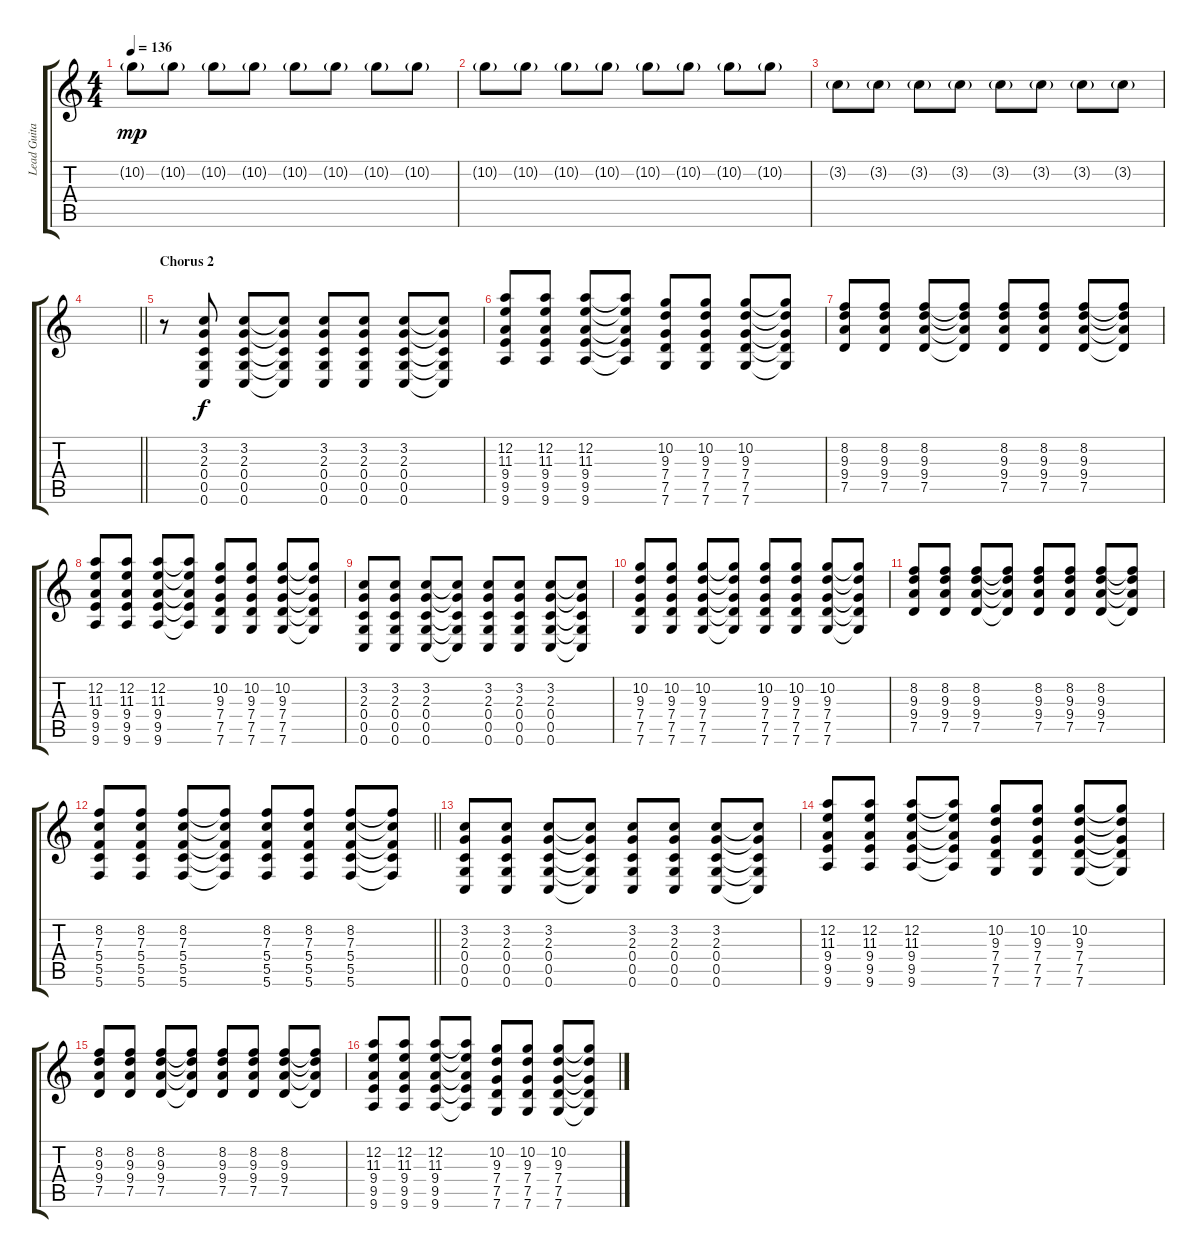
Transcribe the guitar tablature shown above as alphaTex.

\track ("Lead Guitar" "Lead Guita") {instrument overdrivenguitar}
\staff {score tabs}
\tuning (D4 A3 F3 C3 G2 C2) {hide}
\ts (4 4)
\tempo 136
\clef g2
\ks c
10.2{g}.8{dy mp} 10.2{g}.8 10.2{g}.8 10.2{g}.8 10.2{g}.8 10.2{g}.8 10.2{g}.8 10.2{g}.8 |
10.2{g}.8 10.2{g}.8 10.2{g}.8 10.2{g}.8 10.2{g}.8 10.2{g}.8 10.2{g}.8 10.2{g}.8 |
3.2{g}.8 3.2{g}.8 3.2{g}.8 3.2{g}.8 3.2{g}.8 3.2{g}.8 3.2{g}.8 3.2{g}.8 |
\barLineRight lightlight
|
\section ("" "Chorus 2")
r.8 (3.2 2.3 0.4 0.5 0.6).8{dy f} (3.2 2.3 0.4 0.5 0.6).8 (3.2{t} 2.3{t} 0.4{t} 0.5{t} 0.6{t}).8 (3.2 2.3 0.4 0.5 0.6).8 (3.2 2.3 0.4 0.5 0.6).8 (3.2 2.3 0.4 0.5 0.6).8 (3.2{t} 2.3{t} 0.4{t} 0.5{t} 0.6{t}).8 |
(12.2 11.3 9.4 9.5 9.6).8 (12.2 11.3 9.4 9.5 9.6).8 (12.2 11.3 9.4 9.5 9.6).8 (12.2{t} 11.3{t} 9.4{t} 9.5{t} 9.6{t}).8 (10.2 9.3 7.4 7.5 7.6).8 (10.2 9.3 7.4 7.5 7.6).8 (10.2 9.3 7.4 7.5 7.6).8 (10.2{t} 9.3{t} 7.4{t} 7.5{t} 7.6{t}).8 |
(8.2 9.3 9.4 7.5).8 (8.2 9.3 9.4 7.5).8 (8.2 9.3 9.4 7.5).8 (8.2{t} 9.3{t} 9.4{t} 7.5{t}).8 (8.2 9.3 9.4 7.5).8 (8.2 9.3 9.4 7.5).8 (8.2 9.3 9.4 7.5).8 (8.2{t} 9.3{t} 9.4{t} 7.5{t}).8 |
(12.2 11.3 9.4 9.5 9.6).8 (12.2 11.3 9.4 9.5 9.6).8 (12.2 11.3 9.4 9.5 9.6).8 (12.2{t} 11.3{t} 9.4{t} 9.5{t} 9.6{t}).8 (10.2 9.3 7.4 7.5 7.6).8 (10.2 9.3 7.4 7.5 7.6).8 (10.2 9.3 7.4 7.5 7.6).8 (10.2{t} 9.3{t} 7.4{t} 7.5{t} 7.6{t}).8 |
(3.2 2.3 0.4 0.5 0.6).8 (3.2 2.3 0.4 0.5 0.6).8 (3.2 2.3 0.4 0.5 0.6).8 (3.2{t} 2.3{t} 0.4{t} 0.5{t} 0.6{t}).8 (3.2 2.3 0.4 0.5 0.6).8 (3.2 2.3 0.4 0.5 0.6).8 (3.2 2.3 0.4 0.5 0.6).8 (3.2{t} 2.3{t} 0.4{t} 0.5{t} 0.6{t}).8 |
(10.2 9.3 7.4 7.5 7.6).8 (10.2 9.3 7.4 7.5 7.6).8 (10.2 9.3 7.4 7.5 7.6).8 (10.2{t} 9.3{t} 7.4{t} 7.5{t} 7.6{t}).8 (10.2 9.3 7.4 7.5 7.6).8 (10.2 9.3 7.4 7.5 7.6).8 (10.2 9.3 7.4 7.5 7.6).8 (10.2{t} 9.3{t} 7.4{t} 7.5{t} 7.6{t}).8 |
(8.2 9.3 9.4 7.5).8 (8.2 9.3 9.4 7.5).8 (8.2 9.3 9.4 7.5).8 (8.2{t} 9.3{t} 9.4{t} 7.5{t}).8 (8.2 9.3 9.4 7.5).8 (8.2 9.3 9.4 7.5).8 (8.2 9.3 9.4 7.5).8 (8.2{t} 9.3{t} 9.4{t} 7.5{t}).8 |
\barLineRight lightlight
(8.2 7.3 5.4 5.5 5.6).8 (8.2 7.3 5.4 5.5 5.6).8 (8.2 7.3 5.4 5.5 5.6).8 (8.2{t} 7.3{t} 5.4{t} 5.5{t} 5.6{t}).8 (8.2 7.3 5.4 5.5 5.6).8 (8.2 7.3 5.4 5.5 5.6).8 (8.2 7.3 5.4 5.5 5.6).8 (8.2{t} 7.3{t} 5.4{t} 5.5{t} 5.6{t}).8 |
\section ("" "")
(3.2 2.3 0.4 0.5 0.6).8 (3.2 2.3 0.4 0.5 0.6).8 (3.2 2.3 0.4 0.5 0.6).8 (3.2{t} 2.3{t} 0.4{t} 0.5{t} 0.6{t}).8 (3.2 2.3 0.4 0.5 0.6).8 (3.2 2.3 0.4 0.5 0.6).8 (3.2 2.3 0.4 0.5 0.6).8 (3.2{t} 2.3{t} 0.4{t} 0.5{t} 0.6{t}).8 |
(12.2 11.3 9.4 9.5 9.6).8 (12.2 11.3 9.4 9.5 9.6).8 (12.2 11.3 9.4 9.5 9.6).8 (12.2{t} 11.3{t} 9.4{t} 9.5{t} 9.6{t}).8 (10.2 9.3 7.4 7.5 7.6).8 (10.2 9.3 7.4 7.5 7.6).8 (10.2 9.3 7.4 7.5 7.6).8 (10.2{t} 9.3{t} 7.4{t} 7.5{t} 7.6{t}).8 |
(8.2 9.3 9.4 7.5).8 (8.2 9.3 9.4 7.5).8 (8.2 9.3 9.4 7.5).8 (8.2{t} 9.3{t} 9.4{t} 7.5{t}).8 (8.2 9.3 9.4 7.5).8 (8.2 9.3 9.4 7.5).8 (8.2 9.3 9.4 7.5).8 (8.2{t} 9.3{t} 9.4{t} 7.5{t}).8 |
(12.2 11.3 9.4 9.5 9.6).8 (12.2 11.3 9.4 9.5 9.6).8 (12.2 11.3 9.4 9.5 9.6).8 (12.2{t} 11.3{t} 9.4{t} 9.5{t} 9.6{t}).8 (10.2 9.3 7.4 7.5 7.6).8 (10.2 9.3 7.4 7.5 7.6).8 (10.2 9.3 7.4 7.5 7.6).8 (10.2{t} 9.3{t} 7.4{t} 7.5{t} 7.6{t}).8
